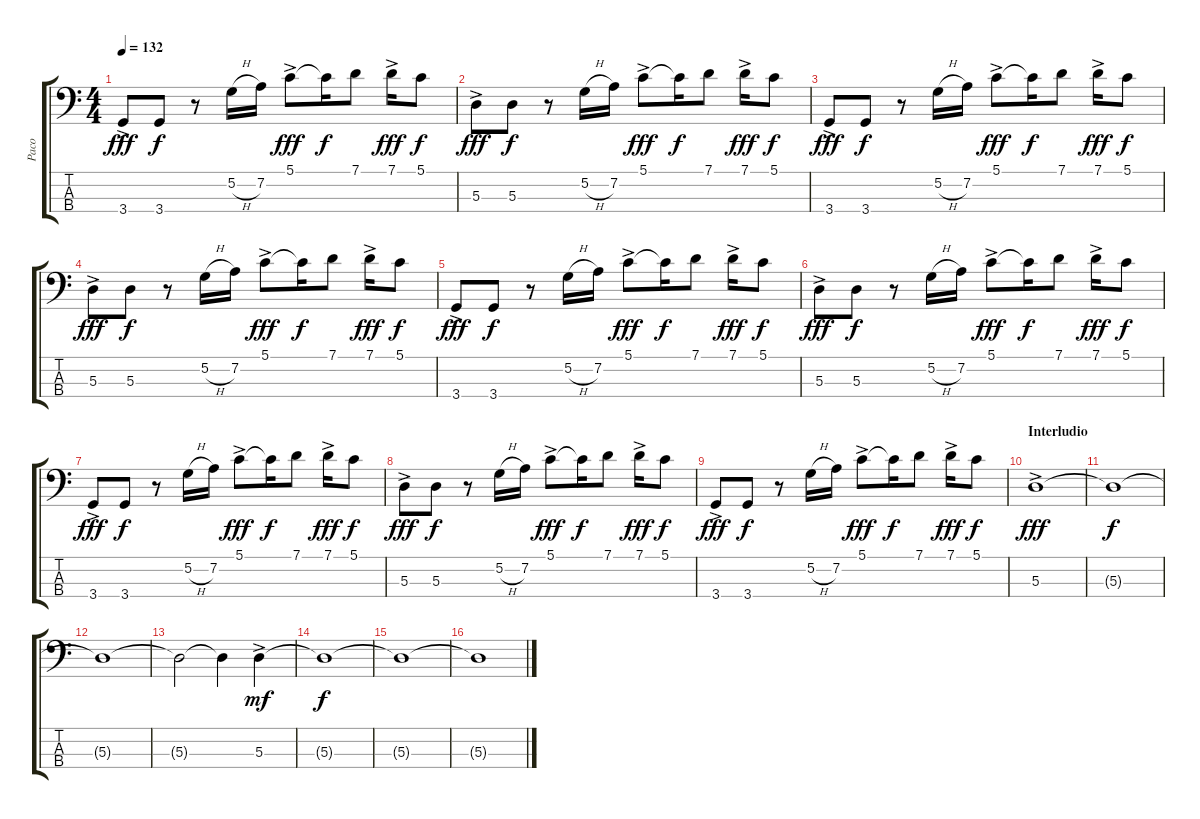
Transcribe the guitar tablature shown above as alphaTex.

\track ("Paco" "Paco") {instrument electricbassfinger}
\staff {score tabs}
\tuning (G2 D2 A1 E1) {hide}
\ts (4 4)
\tempo 132
\clef f4
\ks c
3.4{ac}.8{dy fff} 3.4.8{dy f} r.8 5.2{h}.16 7.2.16 5.1{ac}.8{dy fff} 5.1{t}.16{dy f} 7.1.8 7.1{ac}.16{dy fff} 5.1.8{dy f} |
5.3{ac}.8{dy fff} 5.3.8{dy f} r.8 5.2{h}.16 7.2.16 5.1{ac}.8{dy fff} 5.1{t}.16{dy f} 7.1.8 7.1{ac}.16{dy fff} 5.1.8{dy f} |
3.4{ac}.8{dy fff} 3.4.8{dy f} r.8 5.2{h}.16 7.2.16 5.1{ac}.8{dy fff} 5.1{t}.16{dy f} 7.1.8 7.1{ac}.16{dy fff} 5.1.8{dy f} |
5.3{ac}.8{dy fff} 5.3.8{dy f} r.8 5.2{h}.16 7.2.16 5.1{ac}.8{dy fff} 5.1{t}.16{dy f} 7.1.8 7.1{ac}.16{dy fff} 5.1.8{dy f} |
3.4{ac}.8{dy fff} 3.4.8{dy f} r.8 5.2{h}.16 7.2.16 5.1{ac}.8{dy fff} 5.1{t}.16{dy f} 7.1.8 7.1{ac}.16{dy fff} 5.1.8{dy f} |
5.3{ac}.8{dy fff} 5.3.8{dy f} r.8 5.2{h}.16 7.2.16 5.1{ac}.8{dy fff} 5.1{t}.16{dy f} 7.1.8 7.1{ac}.16{dy fff} 5.1.8{dy f} |
3.4{ac}.8{dy fff} 3.4.8{dy f} r.8 5.2{h}.16 7.2.16 5.1{ac}.8{dy fff} 5.1{t}.16{dy f} 7.1.8 7.1{ac}.16{dy fff} 5.1.8{dy f} |
5.3{ac}.8{dy fff} 5.3.8{dy f} r.8 5.2{h}.16 7.2.16 5.1{ac}.8{dy fff} 5.1{t}.16{dy f} 7.1.8 7.1{ac}.16{dy fff} 5.1.8{dy f} |
3.4{ac}.8{dy fff} 3.4.8{dy f} r.8 5.2{h}.16 7.2.16 5.1{ac}.8{dy fff} 5.1{t}.16{dy f} 7.1.8 7.1{ac}.16{dy fff} 5.1.8{dy f} |
\section ("" "Interludio")
5.3{ac}.1{dy fff} |
5.3{t}.1{dy f} |
5.3{t}.1 |
5.3{t}.2 5.3{t}.4 5.3{ac}.4{dy mf} |
5.3{t}.1{dy f} |
5.3{t}.1 |
5.3{t}.1
